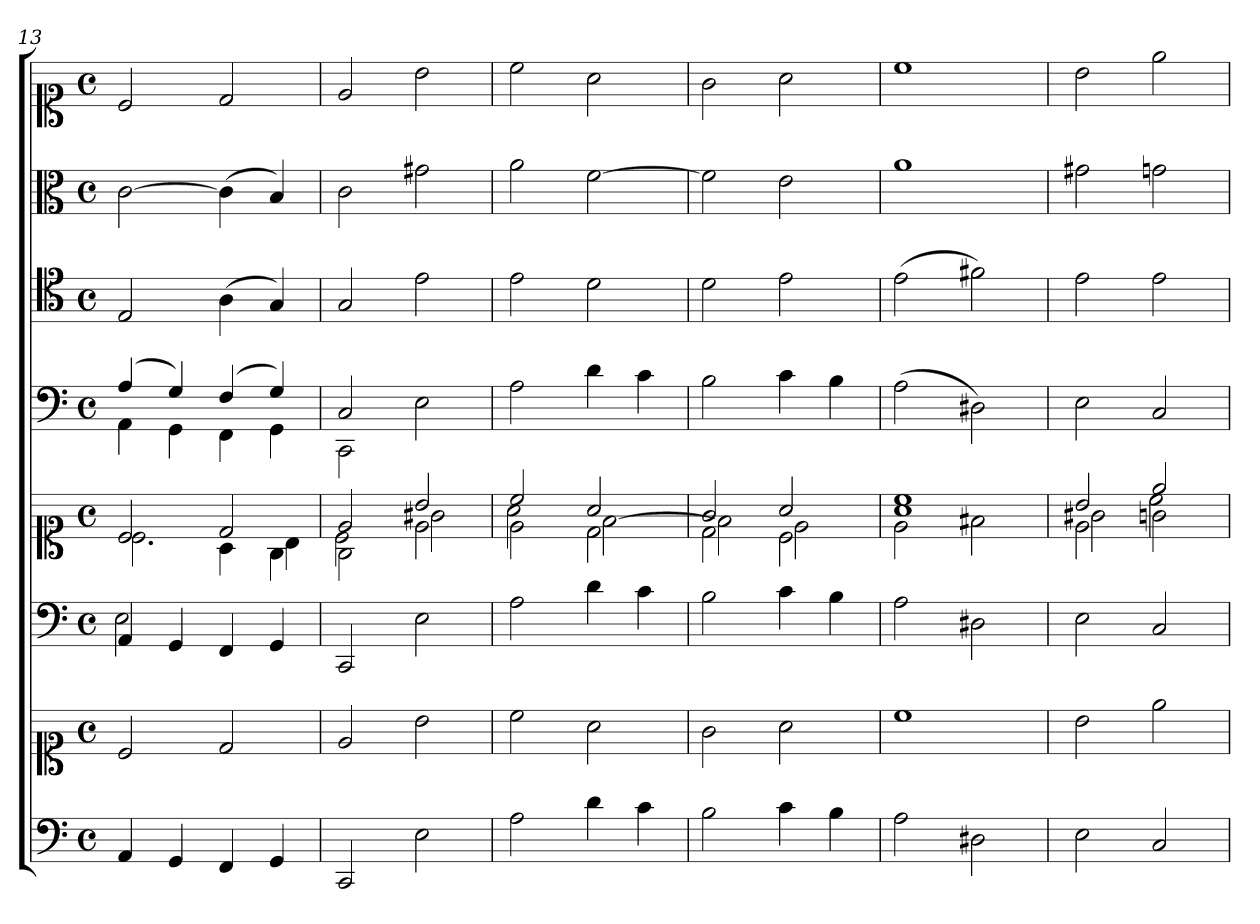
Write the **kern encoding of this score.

**kern	**kern	**kern	**kern	**kern	**kern	**kern	**kern
*part6	*part6	*part5	*part5	*part4	*part3	*part2	*part1
*staff8	*staff7	*staff6	*staff5	*staff4	*staff3	*staff2	*staff1
*clefF4	*clefC1	*clefF4	*clefC1	*clefF4	*clefC4	*clefC3	*clefC1
*k[]	*k[]	*k[]	*k[]	*k[]	*k[]	*k[]	*k[]
*M4/4	*M4/4	*M4/4	*M4/4	*M4/4	*M4/4	*M4/4	*M4/4
*met(c)	*met(c)	*met(c)	*met(c)	*met(c)	*met(c)	*met(c)	*met(c)
=13	=13	=13	=13	=13	=13	=13	=13
*	*	*^	*^	*^	*	*	*
*	*	*	*	*	*^	*	*	*	*	*
4AA	2c	4AA	2E	2c	4ryy	2.c\	(4A	4AA	2E	[2c	2c
4GG	.	4GG	.	.	4ryy	.	4G)	4GG	.	.	.
4FF	2d	4FF	2ryy	2d	4A	.	(4F	4FF	(4A	(4c]	2d
4GG	.	4GG	.	.	4G	4B\	4G)	4GG	4G)	4B)	.
*	*	*v	*v	*	*	*	*	*	*	*	*
=14	=14	=14	=14	=14	=14	=14	=14	=14	=14	=14
2CC	2e	2CC	2e	2G	2c\	2C	2CC	2G	2c	2e
2E	2b	2E	2b	2e	2g#X\	2E	2ryy	2e	2g#X	2b
*	*	*	*	*	*	*v	*v	*	*	*
=15	=15	=15	=15	=15	=15	=15	=15	=15	=15
2A	2cc	2A	2cc	2e	2a\	2A	2e	2a	2cc
4d	2a	4d	2a	2d	[2f\	4d	2d	[2f	2a
4c	.	4c	.	.	.	4c	.	.	.
=16	=16	=16	=16	=16	=16	=16	=16	=16	=16
2B	2g	2B	2g	2d	2f\]	2B	2d	2f]	2g
4c	2a	4c	2a	2c	2e\	4c	2e	2e	2a
4B	.	4B	.	.	.	4B	.	.	.
=17	=17	=17	=17	=17	=17	=17	=17	=17	=17
2A	1cc	2A	1cc	2e	1a\	(2A	(2e	1a	1cc
2D#X	.	2D#X	.	2f#X	.	2D#X)	2f#X)	.	.
=18	=18	=18	=18	=18	=18	=18	=18	=18	=18
2E	2b	2E	2b	2e	2g#X\	2E	2e	2g#X	2b
2C	2ee	2C	2ee	2gn	2cc\	2C	2e	2gn	2ee
*	*	*	*v	*v	*v	*	*	*	*
=	=	=	=	=	=	=	=
*-	*-	*-	*-	*-	*-	*-	*-
